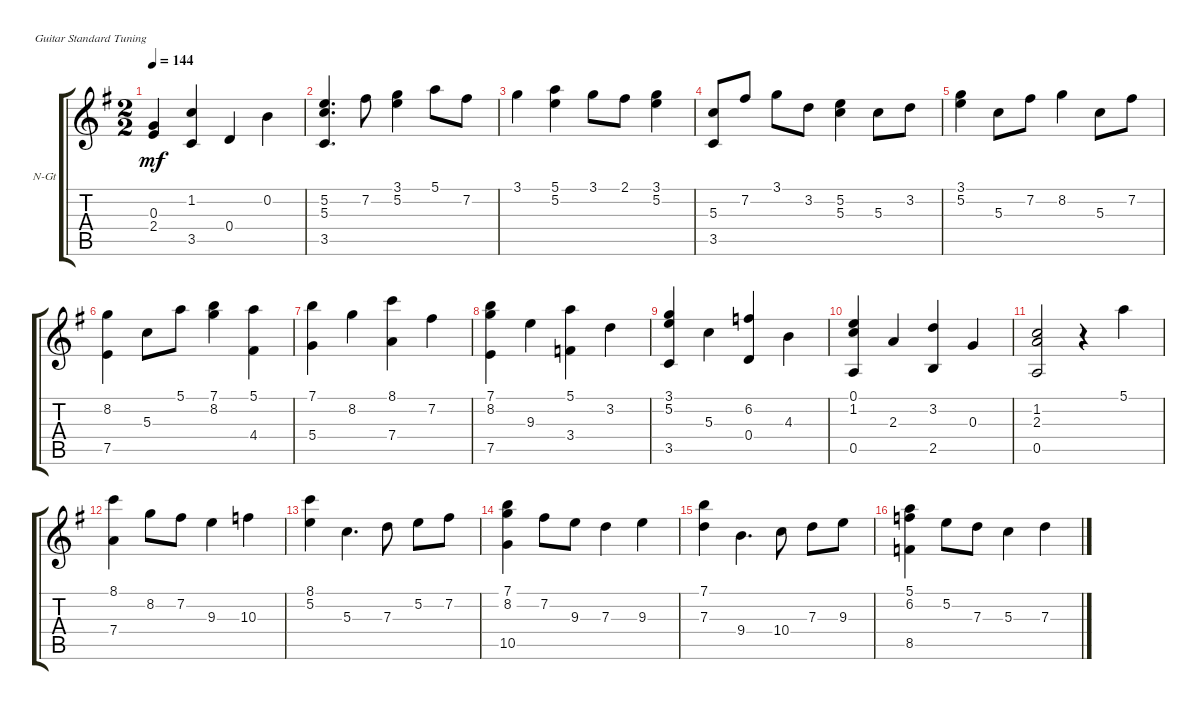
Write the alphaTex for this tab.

\defaultSystemsLayout 4
\bracketExtendMode groupsimilarinstruments
\firstSystemTrackNameOrientation horizontal
\otherSystemsTrackNameOrientation horizontal
\track ("Nylon Guitar" "N-Gt") {instrument acousticguitarnylon}
\staff {score tabs}
\tuning (E4 B3 G3 D3 A2 E2)
\ts (2 2)
\tempo 144
\clef g2
\ks g
(2.4 0.3).4{dy mf} (3.5 1.2).4 0.4.4 0.2.4 |
(5.2 5.3 3.5).4{d} 7.2.8 (3.1 5.2).4 5.1.8 7.2.8 |
3.1.4 (5.1 5.2).4 3.1.8 2.1.8 (3.1 5.2).4 |
(5.3 3.5).8 7.2.8 3.1.8 3.2.8 (5.2 5.3).4 5.3.8 3.2.8 |
(3.1 5.2).4 5.3.8 7.2.8 8.2.4 5.3.8 7.2.8 |
(8.2 7.5).4 5.3.8 5.1.8 (7.1 8.2).4 (5.1 4.4).4 |
(7.1 5.4).4 8.2.4 (8.1 7.4).4 7.2.4 |
(7.1 8.2 7.5).4 9.3.4 (5.1 3.4).4 3.2.4 |
(3.1 5.2 3.5).4 5.3.4 (6.2 0.4).4 4.3.4 |
(1.2 0.5 0.1).4 2.3.4 (3.2 2.5).4 0.3.4 |
(2.3 1.2 0.5).2 r.4 5.1.4 |
(8.1 7.4).4 8.2.8 7.2.8 9.3.4 10.3.4 |
(8.1 5.2).4 5.3.4{d} 7.3.8 5.2.8 7.2.8 |
(7.1 8.2 10.5).4 7.2.8 9.3.8 7.3.4 9.3.4 |
(7.1 7.3).4 9.4.4{d} 10.4.8 7.3.8 9.3.8 |
(6.2 8.5 5.1).4 5.2.8 7.3.8 5.3.4 7.3.4
